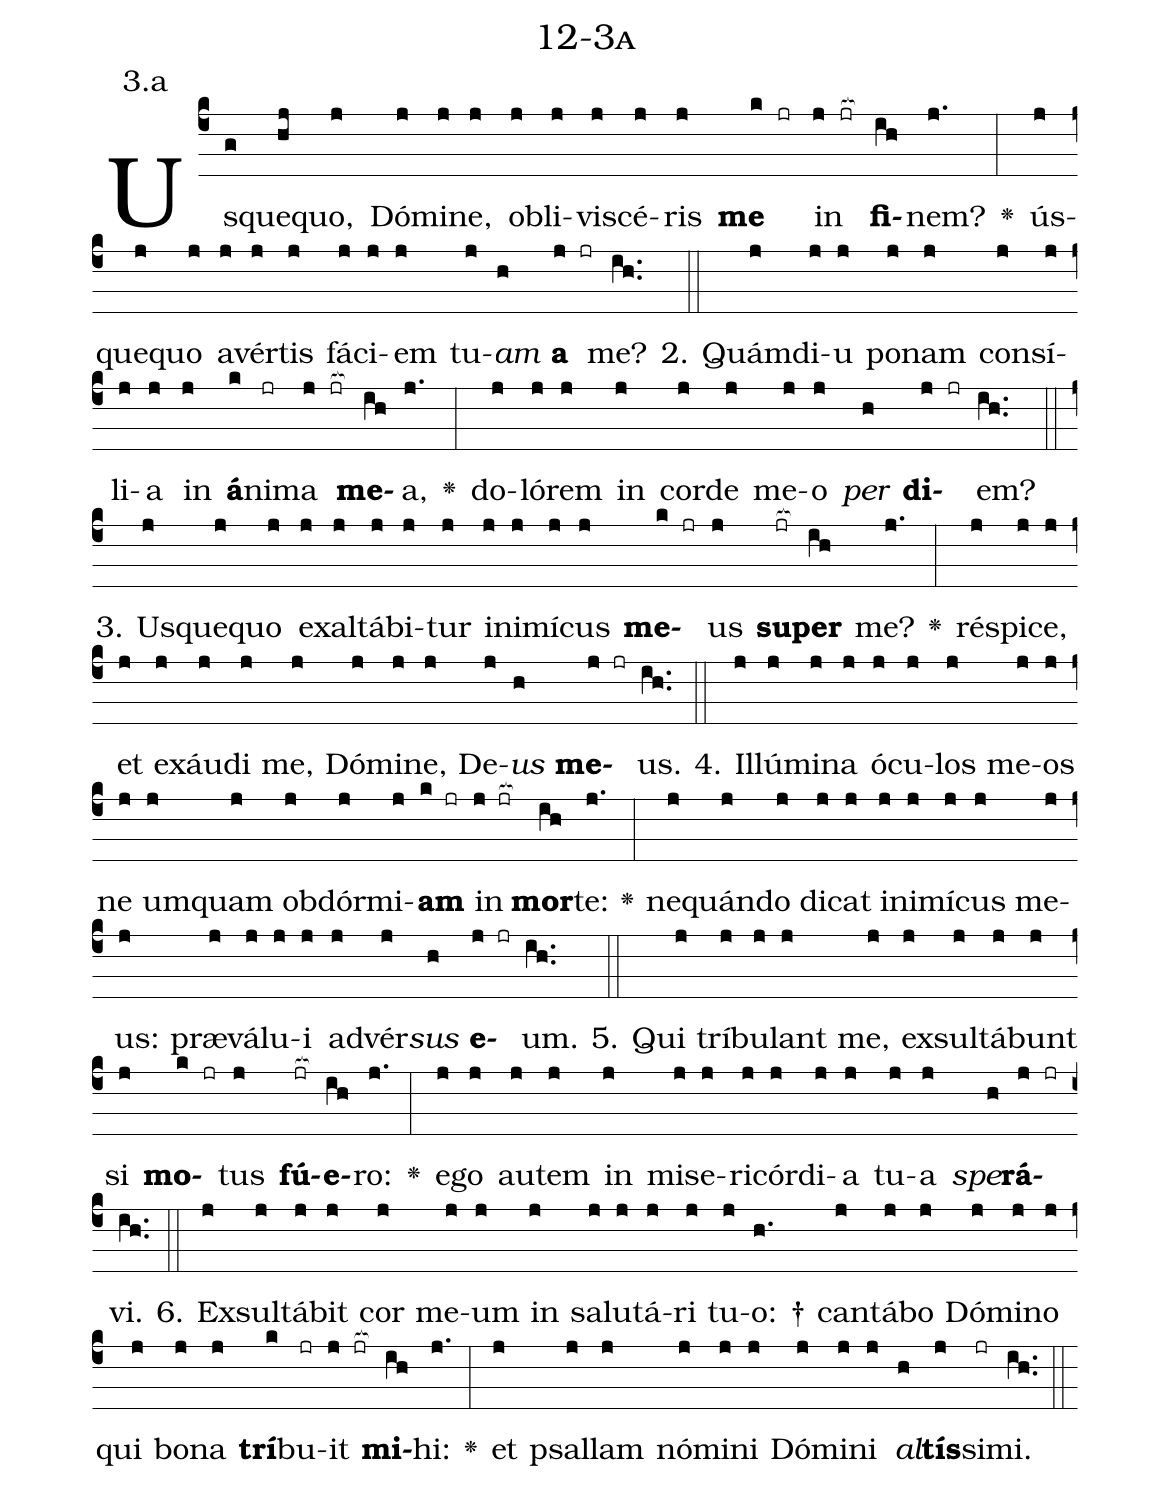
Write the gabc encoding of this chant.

name: 12-3a;
annotation: 3.a;
%%
(c4)Us(g)que(hj)quo,(j) Dó(j)mi(j)ne,(j) ob(j)li(j)vi(j)scé(j)ris(j) <b>me</b>(k jr) in(j jr[ocb:1{]) <b>fi</b>(ih[ocb:0}])nem?(j.) <v>\greheightstar</v>(:) ús(j)que(j)quo(j) a(j)vér(j)tis(j) fá(j)ci(j)em(j) tu(j)<i>am</i>(h) <b>a</b>(j jr) me?(ih..) (::)
2. Quám(j)di(j)u(j) po(j)nam(j) con(j)sí(j)li(j)a(j) in(j) <b>á</b>(k)ni(jr)ma(j jr[ocb:1{]) <b>me</b>(ih[ocb:0}])a,(j.) <v>\greheightstar</v>(:) do(j)ló(j)rem(j) in(j) cor(j)de(j) me(j)o(j) <i>per</i>(h) <b>di</b>(j jr)em?(ih..) (::)
3. Us(j)que(j)quo(j) ex(j)al(j)tá(j)bi(j)tur(j) in(j)i(j)mí(j)cus(j) <b>me</b>(k jr)us(j) <b>su</b>(jr[ocb:1{])<b>per</b>(ih[ocb:0}]) me?(j.) <v>\greheightstar</v>(:) ré(j)spi(j)ce,(j) et(j) ex(j)áu(j)di(j) me,(j) Dó(j)mi(j)ne,(j) De(j)<i>us</i>(h) <b>me</b>(j jr)us.(ih..) (::)
4. Il(j)lú(j)mi(j)na(j) ó(j)cu(j)los(j) me(j)os(j) ne(j) um(j)quam(j) ob(j)dór(j)mi(j)<b>am</b>(k jr) in(j jr[ocb:1{]) <b>mor</b>(ih[ocb:0}])te:(j.) <v>\greheightstar</v>(:) ne(j)quán(j)do(j) di(j)cat(j) in(j)i(j)mí(j)cus(j) me(j)us:(j) præ(j)vá(j)lu(j)i(j) ad(j)vér(j)<i>sus</i>(h) <b>e</b>(j jr)um.(ih..) (::)
5. Qui(j) trí(j)bu(j)lant(j) me,(j) ex(j)sul(j)tá(j)bunt(j) si(j) <b>mo</b>(k jr)tus(j) <b>fú</b>(jr[ocb:1{])<b>e</b>(ih[ocb:0}])ro:(j.) <v>\greheightstar</v>(:) e(j)go(j) au(j)tem(j) in(j) mi(j)se(j)ri(j)cór(j)di(j)a(j) tu(j)a(j) <i>spe</i>(h)<b>rá</b>(j jr)vi.(ih..) (::)
6. Ex(j)sul(j)tá(j)bit(j) cor(j) me(j)um(j) in(j) sa(j)lu(j)tá(j)ri(j) tu(j)o: †(h.) can(j)tá(j)bo(j) Dó(j)mi(j)no(j) qui(j) bo(j)na(j) <b>trí</b>(k)bu(jr)it(j jr[ocb:1{]) <b>mi</b>(ih[ocb:0}])hi:(j.) <v>\greheightstar</v>(:) et(j) psal(j)lam(j) nó(j)mi(j)ni(j) Dó(j)mi(j)ni(j) <i>al</i>(h)<b>tís</b>(j)si(jr)mi.(ih..) (::)
